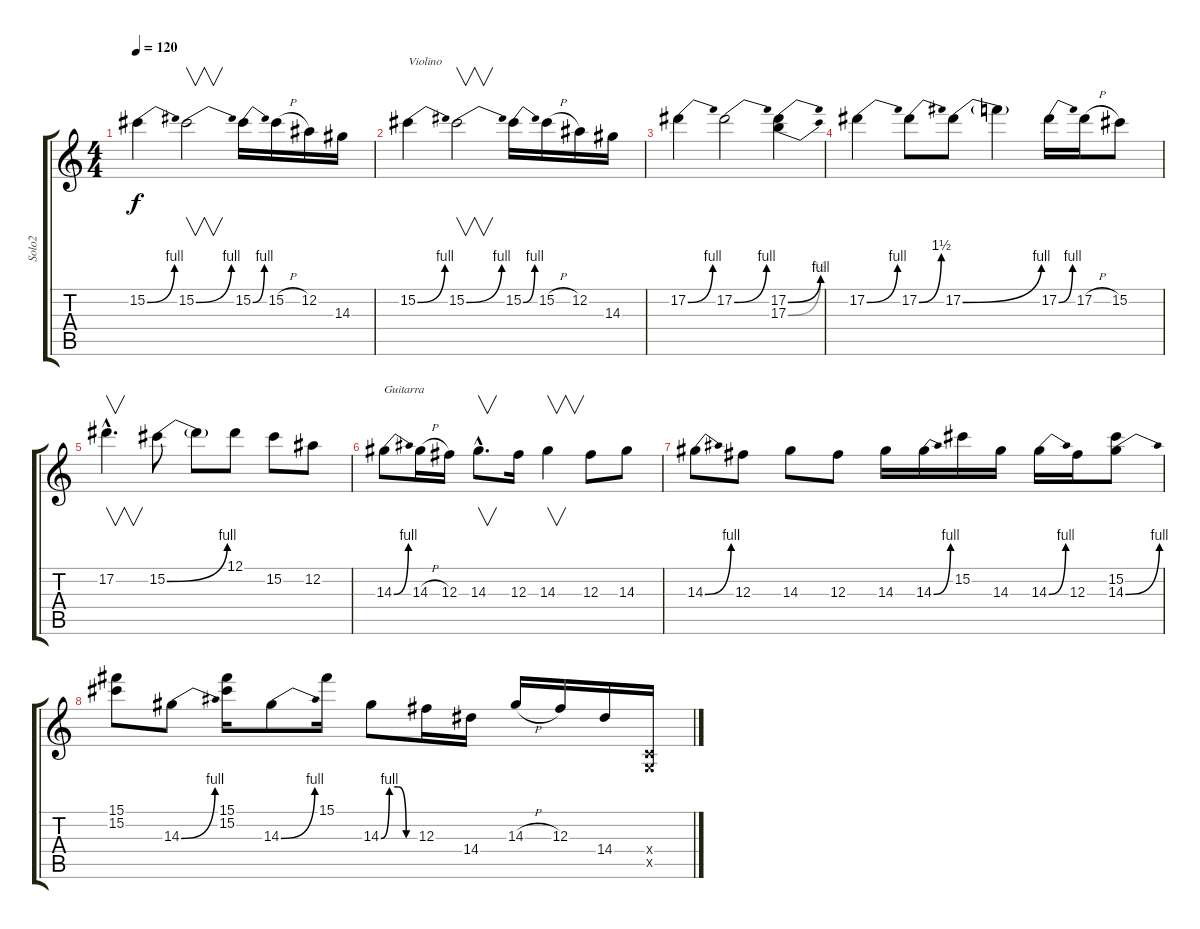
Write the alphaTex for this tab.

\track ("Solo2" "Solo2") {instrument overdrivenguitar}
\staff {score tabs}
\tuning (Eb4 Bb3 Gb3 Db3 Ab2 Eb2) {hide}
\ts (4 4)
\tempo 120
\clef g2
\ks c
15.2{be (bend 0 0 60 4)}.4{dy f} 15.2{be (bend 0 0 60 4)}.2{v} 15.2{be (bend 0 0 60 4)}.16 15.2{h}.16 12.2.16 14.3.16 |
15.2{be (bend 0 0 60 4)}.4{txt "Violino" instrument violin} 15.2{be (bend 0 0 60 4)}.2{v} 15.2{be (bend 0 0 60 4)}.16 15.2{h}.16 12.2.16 14.3.16 |
17.2{be (bend 0 0 60 4)}.4 17.2{be (bend 0 0 60 4)}.2 (17.2{be (bend 0 0 60 4)} 17.3{be (bend 0 0 60 2)}).4 |
17.2{be (bend 0 0 60 4)}.4 17.2{be (bend 0 0 60 6)}.8 17.2{be (bend 0 0 60 4)}.8 17.2{t}.4 17.2{be (bend 0 0 60 4)}.16 17.2{h}.16 15.2.8 |
17.2{hac}.4{v d} 15.2{be (bend 0 0 60 4)}.8 15.2{t}.8 12.1.8 15.2.8 12.2.8 |
14.3{be (bend 0 0 60 4)}.8{txt "Guitarra" instrument overdrivenguitar} 14.3{h}.16 12.3.16 14.3{hac}.8{v d} 12.3.16 14.3.4{v} 12.3.8 14.3.8 |
14.3{be (bend 0 0 60 4)}.8 12.3.8 14.3.8 12.3.8 14.3.16 14.3{be (bend 0 0 60 4)}.16 15.2.16 14.3.16 14.3{be (bend 0 0 60 4)}.16 12.3.16 (15.2 14.3{be (bend 0 0 60 4)}).8 |
(15.1 15.2).8 14.3{be (bend 0 0 60 4)}.8 (15.1 15.2).16 14.3{be (bend 0 0 60 4)}.8 15.1.16 14.3{be (custom 0 0 15 4 30 4 45 0 60 0)}.8 12.3.16 14.4.16 14.3{h}.16 12.3.16 14.4.16 (-1.4{x} -1.5{x}).16
